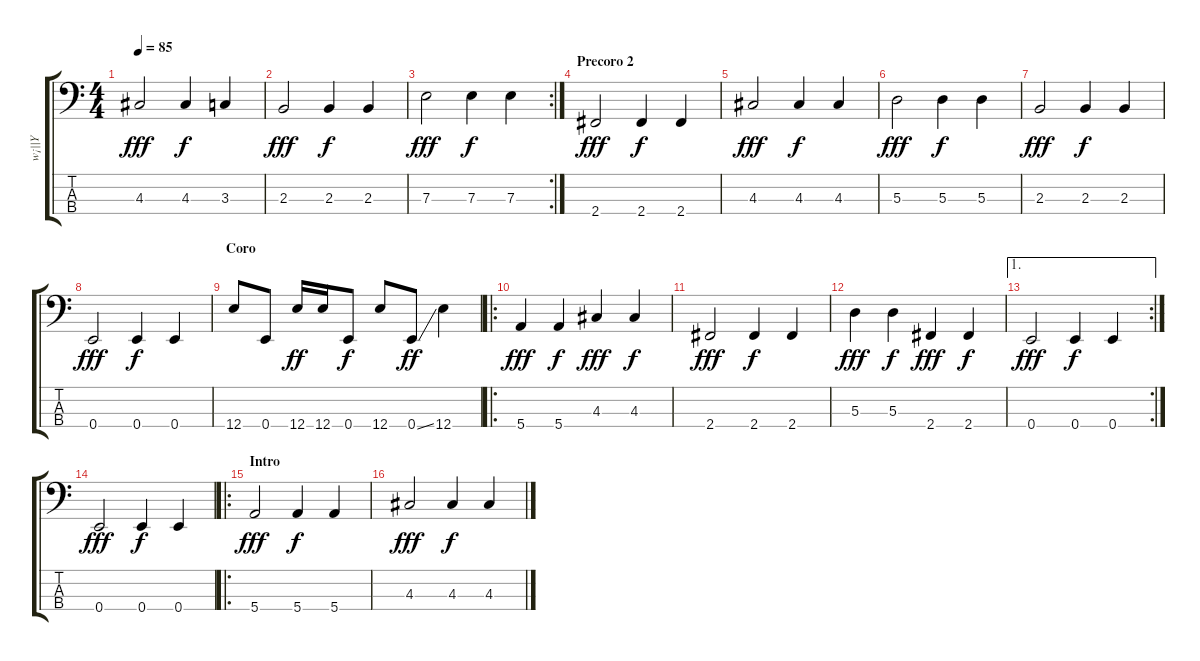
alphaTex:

\track ("w¡||Y" "w¡||Y") {instrument electricbassfinger}
\staff {score tabs}
\tuning (G2 D2 A1 E1) {hide}
\ts (4 4)
\tempo 85
\clef f4
\ks c
4.3.2{dy fff} 4.3.4{dy f} 3.3.4 |
2.3.2{dy fff} 2.3.4{dy f} 2.3.4 |
\rc 2
7.3.2{dy fff} 7.3.4{dy f} 7.3.4 |
\section ("" "Precoro 2")
2.4.2{dy fff} 2.4.4{dy f} 2.4.4 |
4.3.2{dy fff} 4.3.4{dy f} 4.3.4 |
5.3.2{dy fff} 5.3.4{dy f} 5.3.4 |
2.3.2{dy fff} 2.3.4{dy f} 2.3.4 |
0.4.2{dy fff} 0.4.4{dy f} 0.4.4 |
\section ("" "Coro")
12.4.8 0.4.8 12.4.16{dy ff} 12.4.16 0.4.8{dy f} 12.4.8 0.4{ss}.8{dy ff} 12.4.4 |
\ro
5.4.4{dy fff} 5.4.4{dy f} 4.3.4{dy fff} 4.3.4{dy f} |
2.4.2{dy fff} 2.4.4{dy f} 2.4.4 |
5.3.4{dy fff} 5.3.4{dy f} 2.4.4{dy fff} 2.4.4{dy f} |
\ae 1
\rc 2
0.4.2{dy fff} 0.4.4{dy f} 0.4.4 |
0.4.2{dy fff} 0.4.4{dy f} 0.4.4 |
\ro
\section ("" "Intro")
5.4.2{dy fff} 5.4.4{dy f} 5.4.4 |
4.3.2{dy fff} 4.3.4{dy f} 4.3.4
